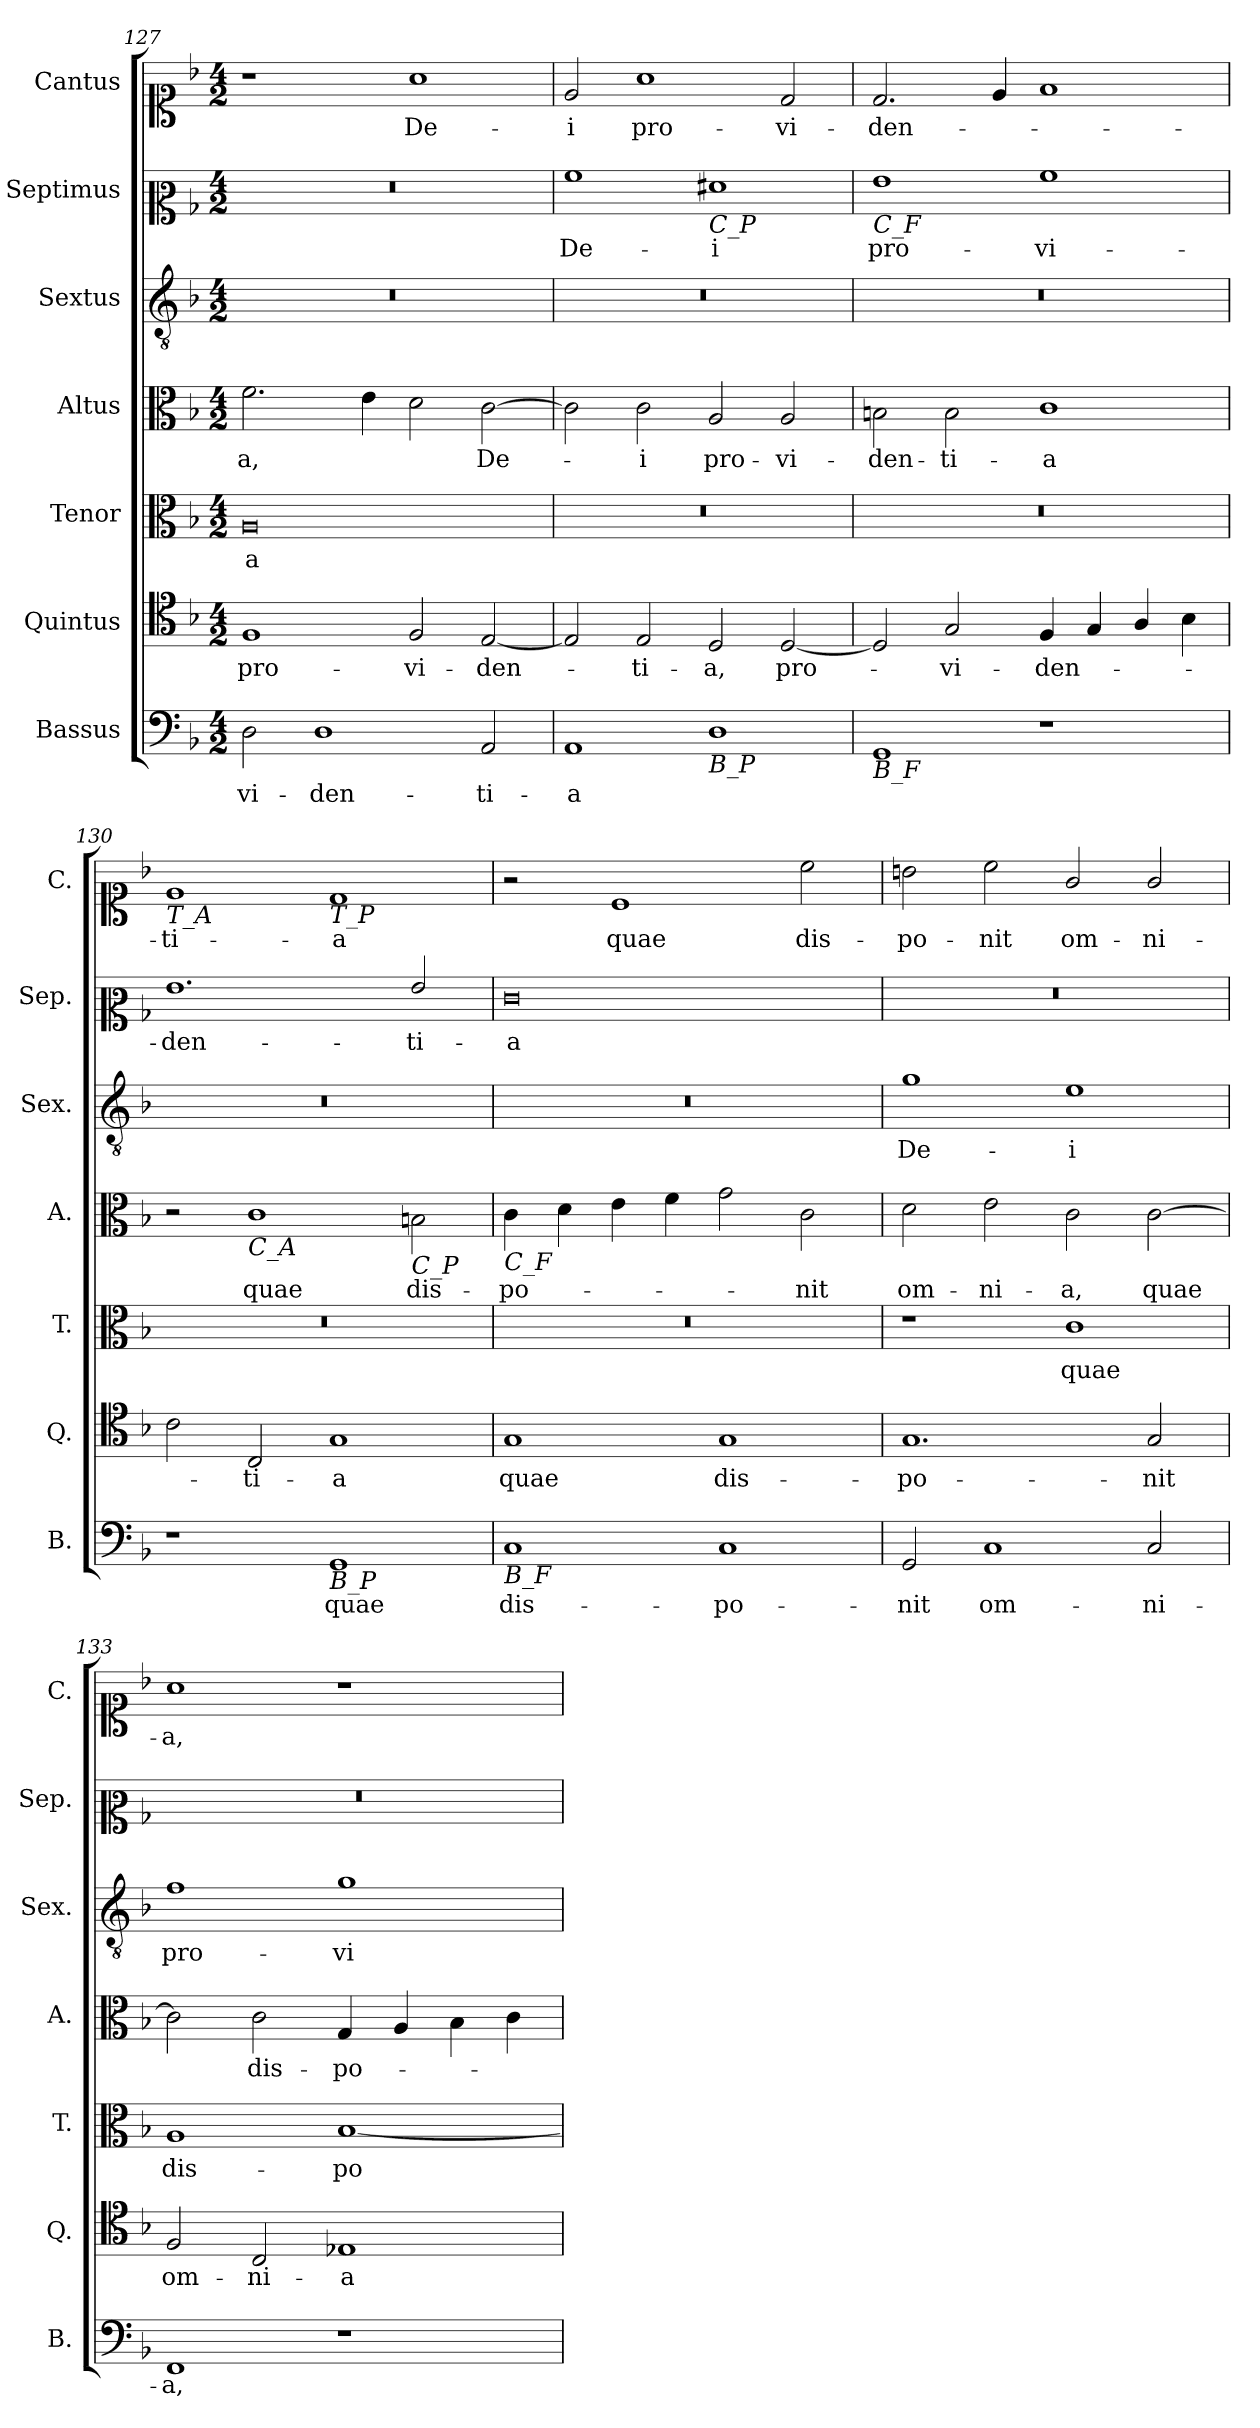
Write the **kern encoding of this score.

**kern	**text	**kern	**text	**kern	**text	**kern	**text	**kern	**text	**kern	**text	**kern	**text
*part7	*part7	*part6	*part6	*part5	*part5	*part4	*part4	*part3	*part3	*part2	*part2	*part1	*part1
*staff7	*staff7	*staff6	*staff6	*staff5	*staff5	*staff4	*staff4	*staff3	*staff3	*staff2	*staff2	*staff1	*staff1
*I"Bassus	*	*I"Quintus	*	*I"Tenor	*	*I"Altus	*	*I"Sextus	*	*I"Septimus	*	*I"Cantus	*
*I'B.	*	*I'Q.	*	*I'T.	*	*I'A.	*	*I'Sex.	*	*I'Sep.	*	*I'C.	*
*clefF4	*	*clefC4	*	*clefC3	*	*clefC3	*	*clefGv2	*	*clefC2	*	*clefC1	*
*k[b-]	*	*k[b-]	*	*k[b-]	*	*k[b-]	*	*k[b-]	*	*k[b-]	*	*k[b-]	*
*F:	*	*F:	*	*F:	*	*F:	*	*F:	*	*F:	*	*F:	*
*M4/2	*	*M4/2	*	*M4/2	*	*M4/2	*	*M4/2	*	*M4/2	*	*M4/2	*
=127	=127	=127	=127	=127	=127	=127	=127	=127	=127	=127	=127	=127	=127
!	!LO:LY:b	!	!LO:LY:b	!	!LO:LY:b	!	!LO:LY:b	!	!	!	!	!	!
2D\	-vi-	1F	pro-	0A	-a	2.f\	-a,	0r	.	0r	.	1r	.
!	!LO:LY:b	!	!	!	!	!	!	!	!	!	!	!	!
1D	-den-	.	.	.	.	.	.	.	.	.	.	.	.
.	.	.	.	.	.	4e\	.	.	.	.	.	.	.
!	!	!	!LO:LY:b	!	!	!	!	!	!	!	!	!	!LO:LY:b
.	.	2F/	-vi-	.	.	2d\	.	.	.	.	.	1a	De-
!	!LO:LY:b	!	!LO:LY:b	!	!	!	!LO:LY:b	!	!	!	!	!	!
2AA/	-ti-	[2E/	-den-	.	.	[2c\	De-	.	.	.	.	.	.
=128	=128	=128	=128	=128	=128	=128	=128	=128	=128	=128	=128	=128	=128
!	!LO:LY:b	!	!	!	!	!	!	!	!	!	!LO:LY:b	!	!LO:LY:b
1AA	-a	2E/]	.	0r	.	2c\]	.	0r	.	1a	De-	2e/	-i
!	!	!	!LO:LY:b	!	!	!	!LO:LY:b	!	!	!	!	!	!LO:LY:b
.	.	2E/	-ti-	.	.	2c\	-i	.	.	.	.	1a	pro-
!	!	!	!	!	!	!	!	!	!	!LO:TX:b:i:t=C_P	!	!	!
!LO:TX:b:i:t=B_P	!	!	!	!	!	!	!	!	!	!	!	!	!
!	!	!	!LO:LY:b	!	!	!	!LO:LY:b	!	!	!	!LO:LY:b	!	!
1D	.	2D/	-a,	.	.	2A/	pro-	.	.	1f#X	-i	.	.
!	!	!	!LO:LY:b	!	!	!	!LO:LY:b	!	!	!	!	!	!LO:LY:b
.	.	[2D/	pro-	.	.	2A/	-vi-	.	.	.	.	2d/	-vi-
=129	=129	=129	=129	=129	=129	=129	=129	=129	=129	=129	=129	=129	=129
!	!	!	!	!	!	!	!	!	!	!LO:TX:b:i:t=C_F	!	!	!
!LO:TX:b:i:t=B_F	!	!	!	!	!	!	!	!	!	!	!	!	!
!	!	!	!	!	!	!	!LO:LY:b	!	!	!	!LO:LY:b	!	!LO:LY:b
1GG	.	2D/]	.	0r	.	2Bn\	-den-	0r	.	1g	pro-	2.d/	-den-
!	!	!	!LO:LY:b	!	!	!	!LO:LY:b	!	!	!	!	!	!
.	.	2G/	-vi-	.	.	2B\	-ti-	.	.	.	.	.	.
.	.	.	.	.	.	.	.	.	.	.	.	4e/	.
!	!	!	!LO:LY:b	!	!	!	!LO:LY:b	!	!	!	!LO:LY:b	!	!
1r	.	4F/	-den-	.	.	1c	-a	.	.	1a	-vi-	1f	.
.	.	4G/	.	.	.	.	.	.	.	.	.	.	.
.	.	4A/	.	.	.	.	.	.	.	.	.	.	.
.	.	4B-\	.	.	.	.	.	.	.	.	.	.	.
=130	=130	=130	=130	=130	=130	=130	=130	=130	=130	=130	=130	=130	=130
!	!	!	!	!	!	!	!	!	!	!	!	!LO:TX:b:i:t=T_A	!
!	!	!	!	!	!	!	!	!	!	!	!LO:LY:b	!	!LO:LY:b
1r	.	2c\	.	0r	.	2r	.	0r	.	1.g	-den-	1e	-ti-
!	!	!	!	!	!	!LO:TX:b:i:t=C_A	!	!	!	!	!	!	!
!	!	!	!LO:LY:b	!	!	!	!LO:LY:b	!	!	!	!	!	!
.	.	2C/	-ti-	.	.	1c	quae	.	.	.	.	.	.
!	!	!	!	!	!	!	!	!	!	!	!	!LO:TX:b:i:t=T_P	!
!LO:TX:b:i:t=B_P	!	!	!	!	!	!	!	!	!	!	!	!	!
!	!LO:LY:b	!	!LO:LY:b	!	!	!	!	!	!	!	!	!	!LO:LY:b
1GG	quae	1G	-a	.	.	.	.	.	.	.	.	1d	-a
!	!	!	!	!	!	!LO:TX:b:i:t=C_P	!	!	!	!	!	!	!
!	!	!	!	!	!	!	!LO:LY:b	!	!	!	!LO:LY:b	!	!
.	.	.	.	.	.	2Bn\	dis-	.	.	2g/	-ti-	.	.
=131	=131	=131	=131	=131	=131	=131	=131	=131	=131	=131	=131	=131	=131
!	!	!	!	!	!	!LO:TX:b:i:t=C_F	!	!	!	!	!	!	!
!LO:TX:b:i:t=B_F	!	!	!	!	!	!	!	!	!	!	!	!	!
!	!LO:LY:b	!	!LO:LY:b	!	!	!	!LO:LY:b	!	!	!	!LO:LY:b	!	!
1C	dis-	1G	quae	0r	.	4c\	-po-	0r	.	0e	-a	2r	.
.	.	.	.	.	.	4d\	.	.	.	.	.	.	.
!	!	!	!	!	!	!	!	!	!	!	!	!	!LO:LY:b
.	.	.	.	.	.	4e\	.	.	.	.	.	1c	quae
.	.	.	.	.	.	4f\	.	.	.	.	.	.	.
!	!LO:LY:b	!	!LO:LY:b	!	!	!	!	!	!	!	!	!	!
1C	-po-	1G	dis-	.	.	2g\	.	.	.	.	.	.	.
!	!	!	!	!	!	!	!LO:LY:b	!	!	!	!	!	!LO:LY:b
.	.	.	.	.	.	2c\	-nit	.	.	.	.	2cc\	dis-
=132	=132	=132	=132	=132	=132	=132	=132	=132	=132	=132	=132	=132	=132
!	!LO:LY:b	!	!LO:LY:b	!	!	!	!LO:LY:b	!	!LO:LY:b	!	!	!	!LO:LY:b
2GG/	-nit	1.G	-po-	1r	.	2d\	om-	1g	De-	0r	.	2bn\	-po-
!	!LO:LY:b	!	!	!	!	!	!LO:LY:b	!	!	!	!	!	!LO:LY:b
1C	om-	.	.	.	.	2e\	-ni-	.	.	.	.	2cc\	-nit
!	!	!	!	!	!LO:LY:b	!	!LO:LY:b	!	!LO:LY:b	!	!	!	!LO:LY:b
.	.	.	.	1c	quae	2c\	-a,	1e	-i	.	.	2g/	om-
!	!LO:LY:b	!	!LO:LY:b	!	!	!	!LO:LY:b	!	!	!	!	!	!LO:LY:b
2C/	-ni-	2G/	-nit	.	.	[2c\	quae	.	.	.	.	2g/	-ni-
=133	=133	=133	=133	=133	=133	=133	=133	=133	=133	=133	=133	=133	=133
!	!LO:LY:b	!	!LO:LY:b	!	!LO:LY:b	!	!	!	!LO:LY:b	!	!	!	!LO:LY:b
1FF	-a,	2F/	om-	1A	dis-	2c\]	.	1f	pro-	0r	.	1a	-a,
!	!	!	!LO:LY:b	!	!	!	!LO:LY:b	!	!	!	!	!	!
.	.	2C/	-ni-	.	.	2c\	dis-	.	.	.	.	.	.
!	!	!	!LO:LY:b	!	!LO:LY:b	!	!LO:LY:b	!	!LO:LY:b	!	!	!	!
1r	.	1E-X	-a	[1B-	-po-	4G/	-po-	1g	-vi-	.	.	1r	.
.	.	.	.	.	.	4A/	.	.	.	.	.	.	.
.	.	.	.	.	.	4B-\	.	.	.	.	.	.	.
.	.	.	.	.	.	4c\	.	.	.	.	.	.	.
=	=	=	=	=	=	=	=	=	=	=	=	=	=
*-	*-	*-	*-	*-	*-	*-	*-	*-	*-	*-	*-	*-	*-
